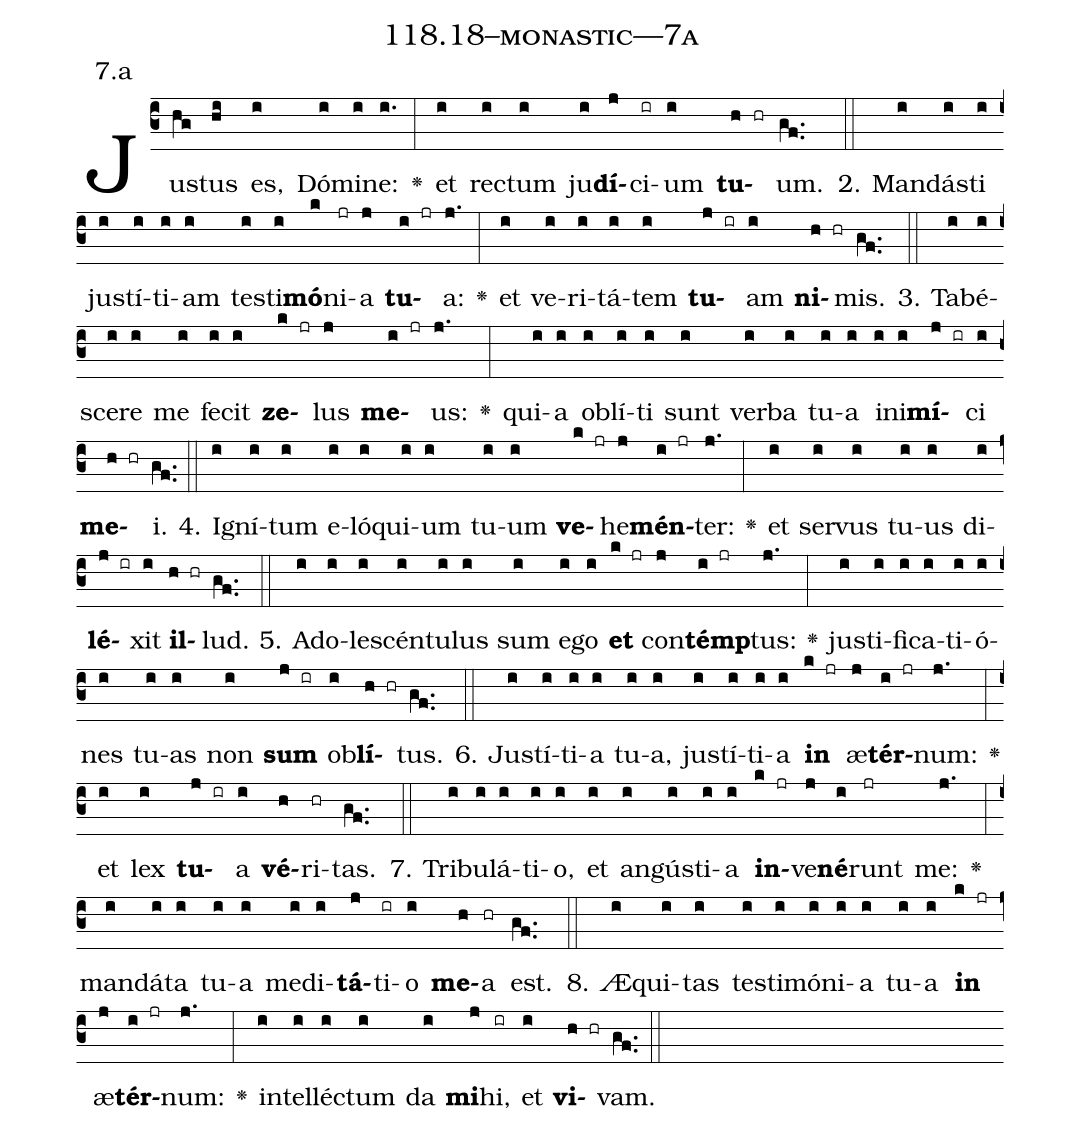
name: 118.18--monastic---7a;
annotation: 7.a;
%%
(c3)Jus(hg)tus(hi) es,(i) Dó(i)mi(i)ne:(i.) <v>\greheightstar</v>(:) et(i) rec(i)tum(i) ju(i)<b>dí</b>(j)ci(ir)um(i) <b>tu</b>(h hr)um.(gf..) (::)
2. Man(i)dás(i)ti(i) jus(i)tí(i)ti(i)am(i) tes(i)ti(i)<b>mó</b>(k)ni(jr)a(j) <b>tu</b>(i jr)a:(j.) <v>\greheightstar</v>(:) et(i) ve(i)ri(i)tá(i)tem(i) <b>tu</b>(j ir)am(i) <b>ni</b>(h hr)mis.(gf..) (::)
3. Ta(i)bé(i)sce(i)re(i) me(i) fe(i)cit(i) <b>ze</b>(k jr)lus(j) <b>me</b>(i jr)us:(j.) <v>\greheightstar</v>(:) qui(i)a(i) ob(i)lí(i)ti(i) sunt(i) ver(i)ba(i) tu(i)a(i) in(i)i(i)<b>mí</b>(j ir)ci(i) <b>me</b>(h hr)i.(gf..) (::)
4. I(i)gní(i)tum(i) e(i)ló(i)qui(i)um(i) tu(i)um(i) <b>ve</b>(k jr)he(j)<b>mén</b>(i jr)ter:(j.) <v>\greheightstar</v>(:) et(i) ser(i)vus(i) tu(i)us(i) di(i)<b>lé</b>(j ir)xit(i) <b>il</b>(h hr)lud.(gf..) (::)
5. Ad(i)o(i)le(i)scén(i)tu(i)lus(i) sum(i) e(i)go(i) <b>et</b>(k jr) con(j)<b>témp</b>(i jr)tus:(j.) <v>\greheightstar</v>(:) jus(i)ti(i)fi(i)ca(i)ti(i)ó(i)nes(i) tu(i)as(i) non(i) <b>sum</b>(j ir) ob(i)<b>lí</b>(h hr)tus.(gf..) (::)
6. Jus(i)tí(i)ti(i)a(i) tu(i)a,(i) jus(i)tí(i)ti(i)a(i) <b>in</b>(k jr) æ(j)<b>tér</b>(i jr)num:(j.) <v>\greheightstar</v>(:) et(i) lex(i) <b>tu</b>(j ir)a(i) <b>vé</b>(h)ri(hr)tas.(gf..) (::)
7. Tri(i)bu(i)lá(i)ti(i)o,(i) et(i) an(i)gús(i)ti(i)a(i) <b>in</b>(k jr)ve(j)<b>né</b>(i)runt(jr) me:(j.) <v>\greheightstar</v>(:) man(i)dá(i)ta(i) tu(i)a(i) me(i)di(i)<b>tá</b>(j)ti(ir)o(i) <b>me</b>(h)a(hr) est.(gf..) (::)
8. Æ(i)qui(i)tas(i) tes(i)ti(i)mó(i)ni(i)a(i) tu(i)a(i) <b>in</b>(k jr) æ(j)<b>tér</b>(i jr)num:(j.) <v>\greheightstar</v>(:) in(i)tel(i)léc(i)tum(i) da(i) <b>mi</b>(j)hi,(ir) et(i) <b>vi</b>(h hr)vam.(gf..) (::)
